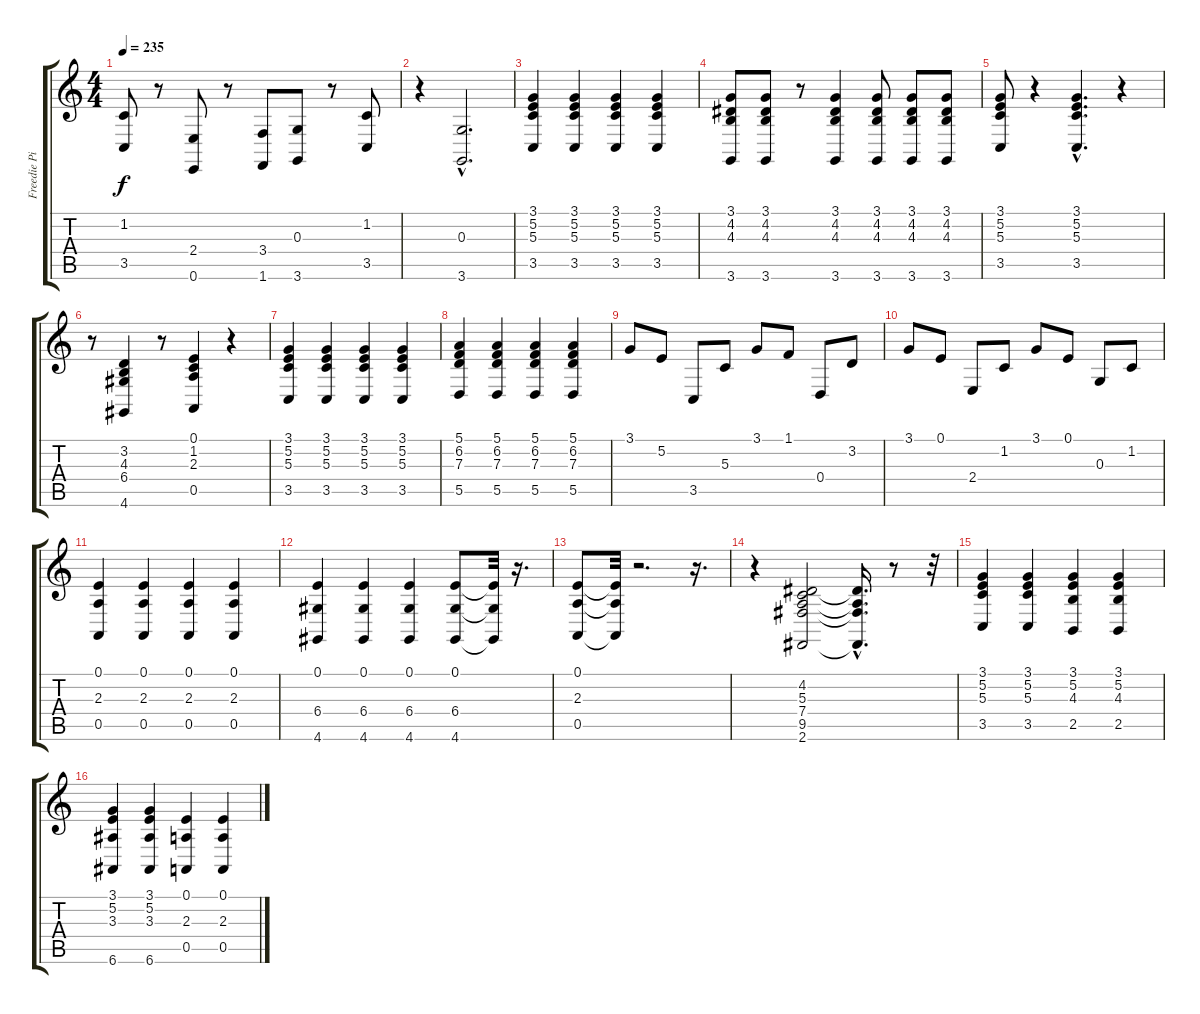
\track ("Freedie Piano 1" "Freedie Pi") {instrument honkytonkpiano}
\staff {score tabs}
\tuning (E4 B3 G3 D3 A2 E2) {hide}
\ts (4 4)
\tempo 235
\clef g2
\ks c
(1.2 3.5).8{dy f} r.8 (2.4 0.6).8 r.8 (3.4 1.6).8 (0.3 3.6).8 r.8 (1.2 3.5).8 |
r.4 (0.3{hac} 3.6{hac}).2{d} |
(3.1 5.2 5.3 3.5).4 (3.1 5.2 5.3 3.5).4 (3.1 5.2 5.3 3.5).4 (3.1 5.2 5.3 3.5).4 |
(3.1 4.2 4.3 3.6).8 (3.1 4.2 4.3 3.6).8 r.8 (3.1 4.2 4.3 3.6).4 (3.1 4.2 4.3 3.6).8 (3.1 4.2 4.3 3.6).8 (3.1 4.2 4.3 3.6).8 |
(3.1 5.2 5.3 3.5).8 r.4 (3.1{hac} 5.2{hac} 5.3{hac} 3.5{hac}).4{d} r.4 |
r.8 (3.2 4.3 6.4 4.6).4 r.8 (0.1 1.2 2.3 0.5).4 r.4 |
(3.1 5.2 5.3 3.5).4 (3.1 5.2 5.3 3.5).4 (3.1 5.2 5.3 3.5).4 (3.1 5.2 5.3 3.5).4 |
(5.1 6.2 7.3 5.5).4 (5.1 6.2 7.3 5.5).4 (5.1 6.2 7.3 5.5).4 (5.1 6.2 7.3 5.5).4 |
3.1.8 5.2.8 3.5.8 5.3.8 3.1.8 1.1.8 0.4.8 3.2.8 |
3.1.8 0.1.8 2.4.8 1.2.8 3.1.8 0.1.8 0.3.8 1.2.8 |
(0.1 2.3 0.5).4 (0.1 2.3 0.5).4 (0.1 2.3 0.5).4 (0.1 2.3 0.5).4 |
(0.1 6.4 4.6).4 (0.1 6.4 4.6).4 (0.1 6.4 4.6).4 (0.1 6.4 4.6).8 (0.1{t} 6.4{t} 4.6{t}).32 r.16{d} |
(0.1 2.3 0.5).8 (0.1{t} 2.3{t} 0.5{t}).32 r.2{d} r.16{d} |
r.4 (4.2 5.3 7.4 9.5 2.6).2 (4.2{hac t} 7.4{hac t} 9.5{hac t} 2.6{hac t}).16{d} r.8 r.32 |
(3.1 5.2 5.3 3.5).4 (3.1 5.2 5.3 3.5).4 (3.1 5.2 4.3 2.5).4 (3.1 5.2 4.3 2.5).4 |
(3.1 5.2 3.3 6.6).4 (3.1 5.2 3.3 6.6).4 (0.1 2.3 0.5).4 (0.1 2.3 0.5).4
